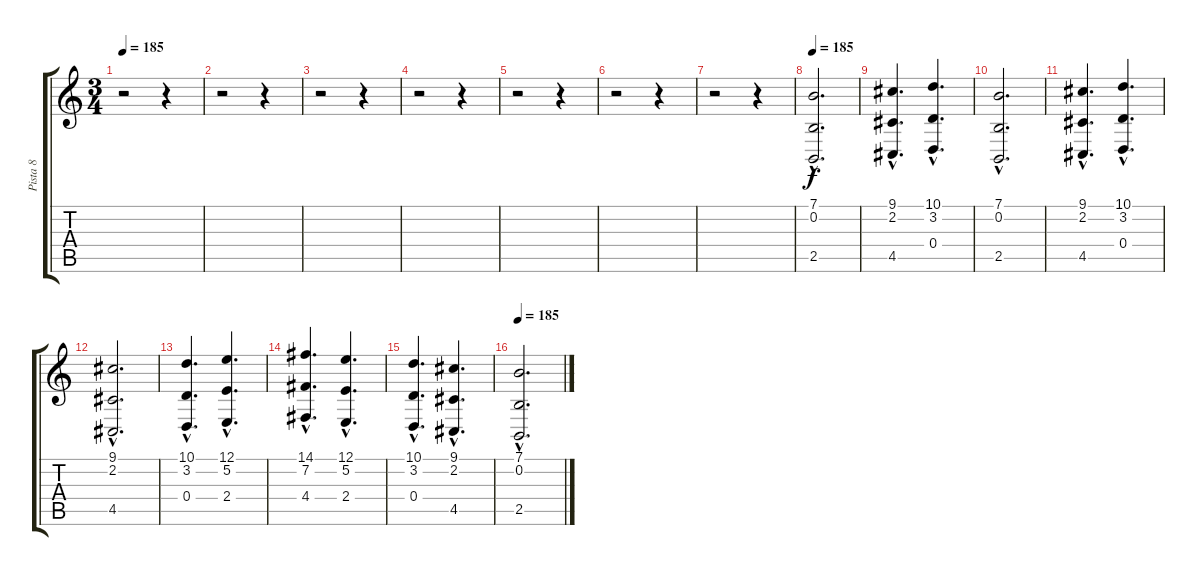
\track ("Pista 8" "Pista 8") {instrument lead6voice}
\staff {score tabs}
\tuning (E4 B3 G3 D3 A2 E2) {hide}
\ts (3 4)
\tempo 185
\clef g2
\ks c
r.2{dy f} r.4 |
r.2 r.4 |
r.2 r.4 |
r.2 r.4 |
r.2 r.4 |
r.2 r.4 |
r.2 r.4 |
\tempo 185
(7.1{hac} 0.2{hac} 2.5{hac}).2{d instrument lead6voice} |
(9.1{hac} 2.2{hac} 4.5{hac}).4{d} (10.1{hac} 3.2{hac} 0.4{hac}).4{d} |
(7.1{hac} 0.2{hac} 2.5{hac}).2{d} |
(9.1{hac} 2.2{hac} 4.5{hac}).4{d} (10.1{hac} 3.2{hac} 0.4{hac}).4{d} |
(9.1{hac} 2.2{hac} 4.5{hac}).2{d} |
(10.1{hac} 3.2{hac} 0.4{hac}).4{d} (12.1{hac} 5.2{hac} 2.4{hac}).4{d} |
(14.1{hac} 7.2{hac} 4.4{hac}).4{d} (12.1{hac} 5.2{hac} 2.4{hac}).4{d} |
(10.1{hac} 3.2{hac} 0.4{hac}).4{d} (9.1{hac} 2.2{hac} 4.5{hac}).4{d} |
\tempo 185
(7.1{hac} 0.2{hac} 2.5{hac}).2{d instrument lead6voice}
